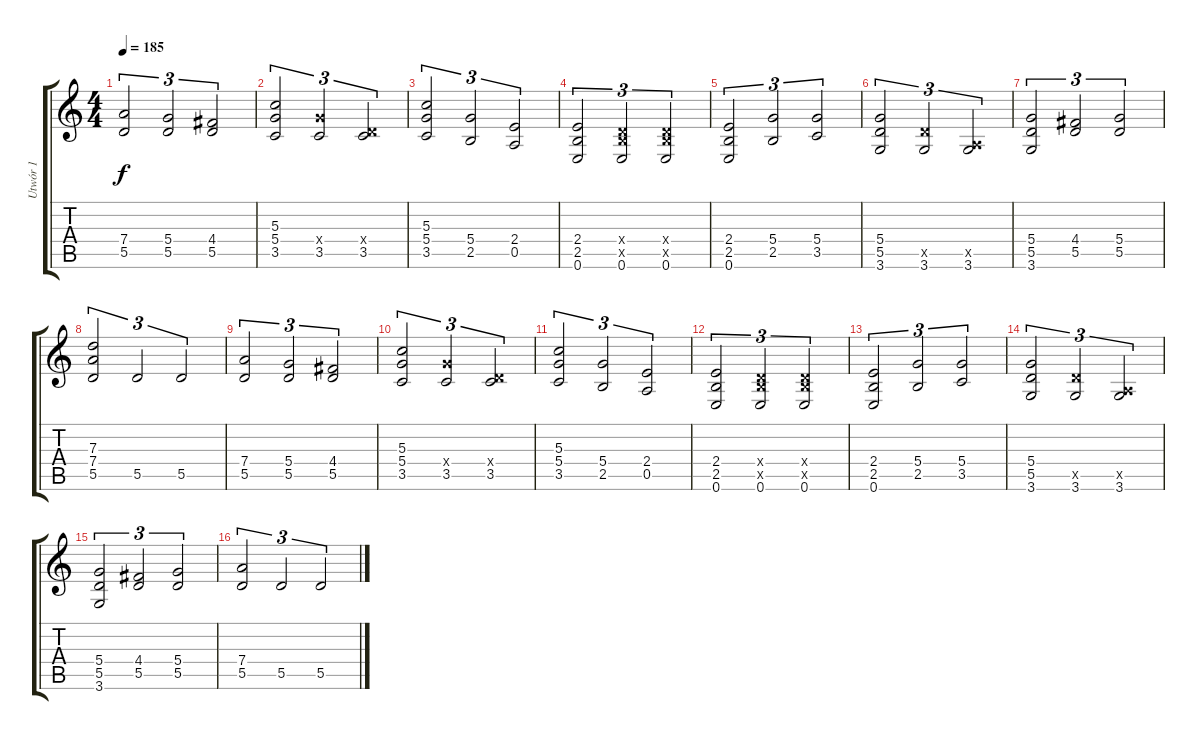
\track ("Utwór 1" "Utwór 1") {instrument overdrivenguitar}
\staff {score tabs}
\tuning (E4 B3 G3 D3 A2 E2) {hide}
\ts (4 4)
\tempo 185
\clef g2
\ks c
(7.4 5.5).2{tu (3 2) dy f} (5.4 5.5).2{tu (3 2)} (4.4 5.5).2{tu (3 2)} |
(5.3 5.4 3.5).2{tu (3 2)} (5.4{x} 3.5).2{tu (3 2)} (0.4{x} 3.5).2{tu (3 2)} |
(5.3 5.4 3.5).2{tu (3 2)} (5.4 2.5).2{tu (3 2)} (2.4 0.5).2{tu (3 2)} |
(2.4 2.5 0.6).2{tu (3 2)} (0.4{x} 2.5{x} 0.6).2{tu (3 2)} (0.4{x} 2.5{x} 0.6).2{tu (3 2)} |
(2.4 2.5 0.6).2{tu (3 2)} (5.4 2.5).2{tu (3 2)} (5.4 3.5).2{tu (3 2)} |
(5.4 5.5 3.6).2{tu (3 2)} (5.5{x} 3.6).2{tu (3 2)} (0.5{x} 3.6).2{tu (3 2)} |
(5.4 5.5 3.6).2{tu (3 2)} (4.4 5.5).2{tu (3 2)} (5.4 5.5).2{tu (3 2)} |
(7.3 7.4 5.5).2{tu (3 2)} 5.5.2{tu (3 2)} 5.5.2{tu (3 2)} |
(7.4 5.5).2{tu (3 2)} (5.4 5.5).2{tu (3 2)} (4.4 5.5).2{tu (3 2)} |
(5.3 5.4 3.5).2{tu (3 2)} (5.4{x} 3.5).2{tu (3 2)} (0.4{x} 3.5).2{tu (3 2)} |
(5.3 5.4 3.5).2{tu (3 2)} (5.4 2.5).2{tu (3 2)} (2.4 0.5).2{tu (3 2)} |
(2.4 2.5 0.6).2{tu (3 2)} (0.4{x} 2.5{x} 0.6).2{tu (3 2)} (0.4{x} 2.5{x} 0.6).2{tu (3 2)} |
(2.4 2.5 0.6).2{tu (3 2)} (5.4 2.5).2{tu (3 2)} (5.4 3.5).2{tu (3 2)} |
(5.4 5.5 3.6).2{tu (3 2)} (5.5{x} 3.6).2{tu (3 2)} (0.5{x} 3.6).2{tu (3 2)} |
(5.4 5.5 3.6).2{tu (3 2)} (4.4 5.5).2{tu (3 2)} (5.4 5.5).2{tu (3 2)} |
(7.4 5.5).2{tu (3 2)} 5.5.2{tu (3 2)} 5.5.2{tu (3 2)}
